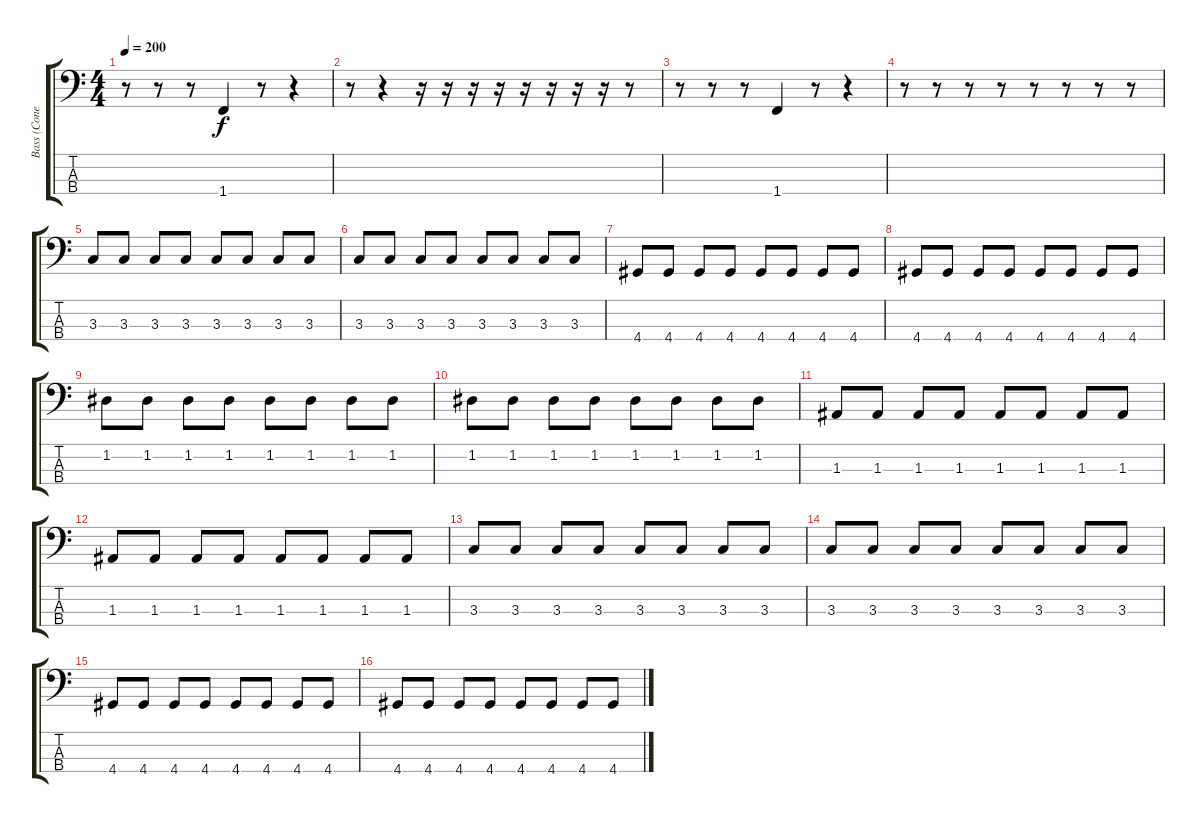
\track ("Bass (Cone)" "Bass (Cone") {instrument electricbassfinger}
\staff {score tabs}
\tuning (G2 D2 A1 E1) {hide}
\ts (4 4)
\tempo 200
\clef f4
\ks c
r.8{dy f} r.8 r.8 1.4.4 r.8 r.4 |
r.8 r.4 r.16 r.16 r.16 r.16 r.16 r.16 r.16 r.16 r.8 |
r.8 r.8 r.8 1.4.4 r.8 r.4 |
r.8 r.8 r.8 r.8 r.8 r.8 r.8 r.8 |
3.3.8 3.3.8 3.3.8 3.3.8 3.3.8 3.3.8 3.3.8 3.3.8 |
3.3.8 3.3.8 3.3.8 3.3.8 3.3.8 3.3.8 3.3.8 3.3.8 |
4.4.8 4.4.8 4.4.8 4.4.8 4.4.8 4.4.8 4.4.8 4.4.8 |
4.4.8 4.4.8 4.4.8 4.4.8 4.4.8 4.4.8 4.4.8 4.4.8 |
1.2.8 1.2.8 1.2.8 1.2.8 1.2.8 1.2.8 1.2.8 1.2.8 |
1.2.8 1.2.8 1.2.8 1.2.8 1.2.8 1.2.8 1.2.8 1.2.8 |
1.3.8 1.3.8 1.3.8 1.3.8 1.3.8 1.3.8 1.3.8 1.3.8 |
1.3.8 1.3.8 1.3.8 1.3.8 1.3.8 1.3.8 1.3.8 1.3.8 |
3.3.8 3.3.8 3.3.8 3.3.8 3.3.8 3.3.8 3.3.8 3.3.8 |
3.3.8 3.3.8 3.3.8 3.3.8 3.3.8 3.3.8 3.3.8 3.3.8 |
4.4.8 4.4.8 4.4.8 4.4.8 4.4.8 4.4.8 4.4.8 4.4.8 |
4.4.8 4.4.8 4.4.8 4.4.8 4.4.8 4.4.8 4.4.8 4.4.8
